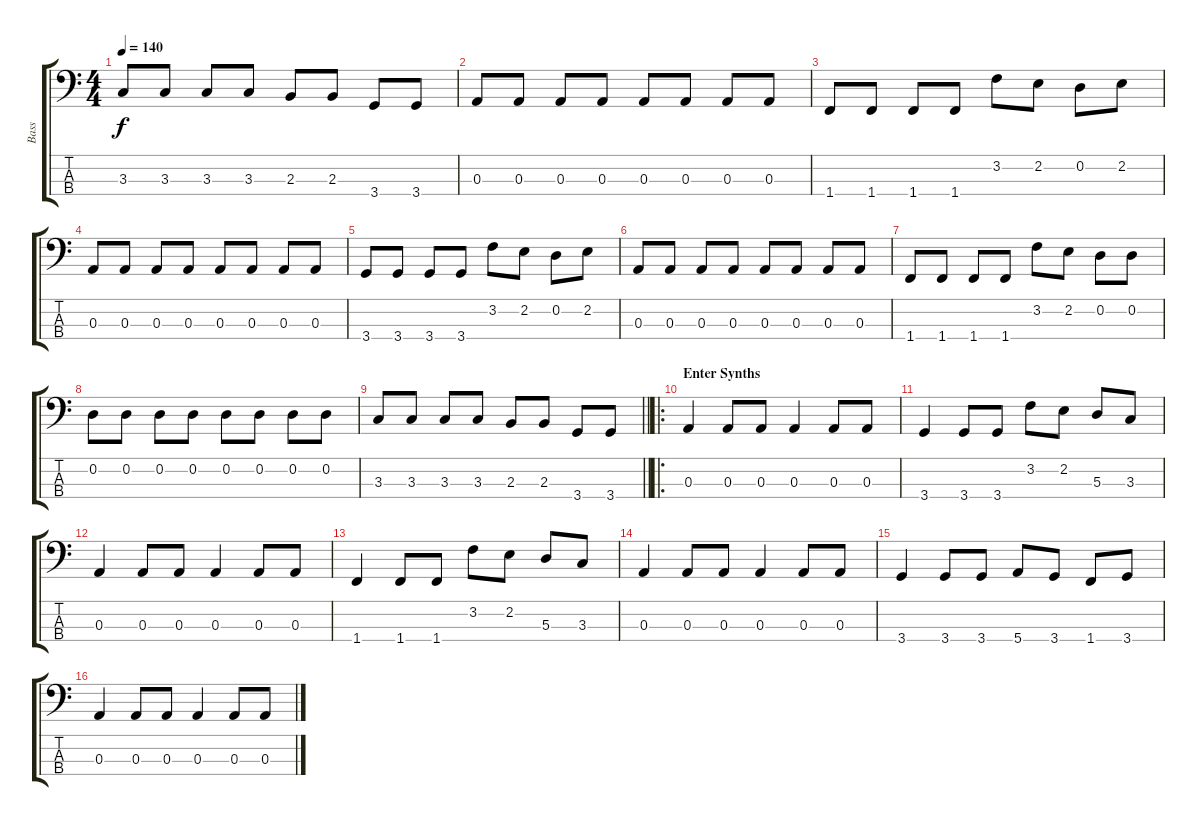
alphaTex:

\track ("Bass" "Bass") {instrument electricbassfinger}
\staff {score tabs}
\tuning (G2 D2 A1 E1) {hide}
\ts (4 4)
\tempo 140
\clef f4
\ks c
3.3.8{dy f} 3.3.8 3.3.8 3.3.8 2.3.8 2.3.8 3.4.8 3.4.8 |
0.3.8 0.3.8 0.3.8 0.3.8 0.3.8 0.3.8 0.3.8 0.3.8 |
1.4.8 1.4.8 1.4.8 1.4.8 3.2.8 2.2.8 0.2.8 2.2.8 |
0.3.8 0.3.8 0.3.8 0.3.8 0.3.8 0.3.8 0.3.8 0.3.8 |
3.4.8 3.4.8 3.4.8 3.4.8 3.2.8 2.2.8 0.2.8 2.2.8 |
0.3.8 0.3.8 0.3.8 0.3.8 0.3.8 0.3.8 0.3.8 0.3.8 |
1.4.8 1.4.8 1.4.8 1.4.8 3.2.8 2.2.8 0.2.8 0.2.8 |
0.2.8 0.2.8 0.2.8 0.2.8 0.2.8 0.2.8 0.2.8 0.2.8 |
\barLineRight lightlight
3.3.8 3.3.8 3.3.8 3.3.8 2.3.8 2.3.8 3.4.8 3.4.8 |
\ro
\section ("" "Enter Synths")
0.3.4 0.3.8 0.3.8 0.3.4 0.3.8 0.3.8 |
3.4.4 3.4.8 3.4.8 3.2.8 2.2.8 5.3.8 3.3.8 |
0.3.4 0.3.8 0.3.8 0.3.4 0.3.8 0.3.8 |
1.4.4 1.4.8 1.4.8 3.2.8 2.2.8 5.3.8 3.3.8 |
0.3.4 0.3.8 0.3.8 0.3.4 0.3.8 0.3.8 |
3.4.4 3.4.8 3.4.8 5.4.8 3.4.8 1.4.8 3.4.8 |
0.3.4 0.3.8 0.3.8 0.3.4 0.3.8 0.3.8
